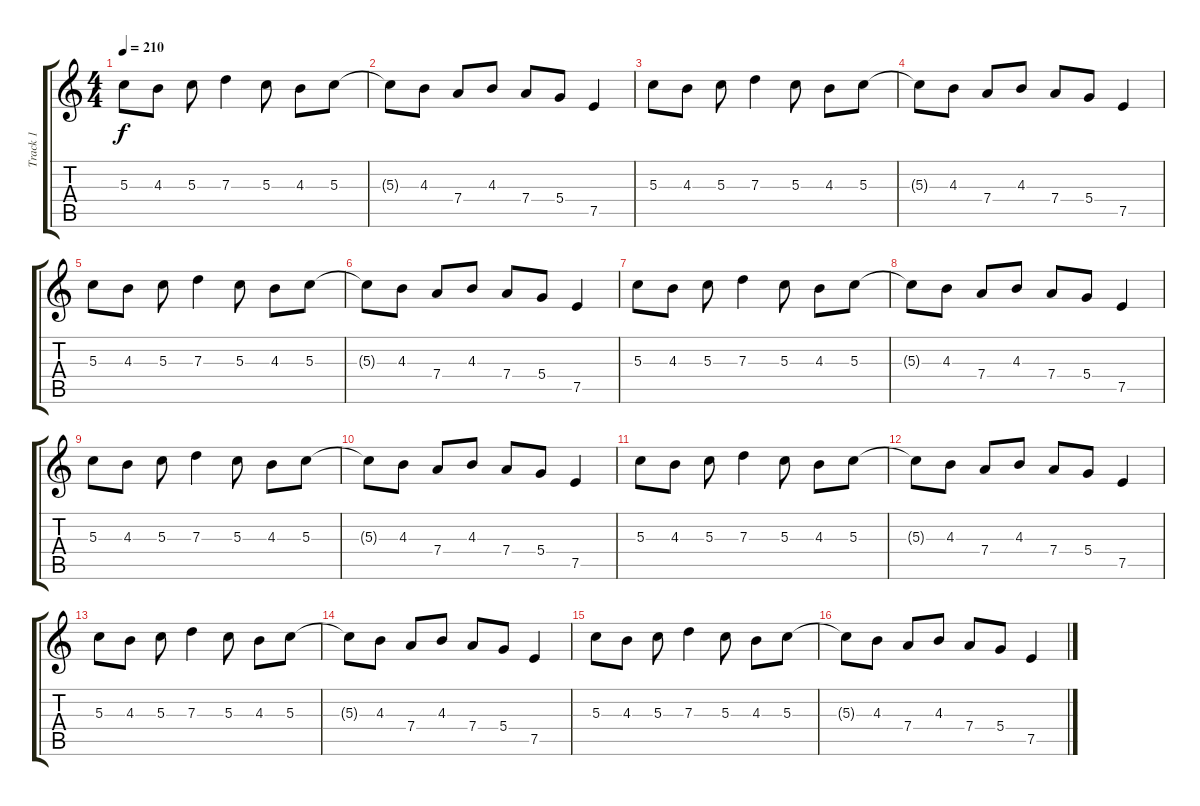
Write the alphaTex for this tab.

\track ("Track 1" "Track 1") {instrument overdrivenguitar}
\staff {score tabs}
\tuning (E4 B3 G3 D3 A2 E2) {hide}
\ts (4 4)
\tempo 210
\clef g2
\ks c
5.3.8{dy f} 4.3.8 5.3.8 7.3.4 5.3.8 4.3.8 5.3.8 |
5.3{t}.8 4.3.8 7.4.8 4.3.8 7.4.8 5.4.8 7.5.4 |
5.3.8 4.3.8 5.3.8 7.3.4 5.3.8 4.3.8 5.3.8 |
5.3{t}.8 4.3.8 7.4.8 4.3.8 7.4.8 5.4.8 7.5.4 |
5.3.8 4.3.8 5.3.8 7.3.4 5.3.8 4.3.8 5.3.8 |
5.3{t}.8 4.3.8 7.4.8 4.3.8 7.4.8 5.4.8 7.5.4 |
5.3.8 4.3.8 5.3.8 7.3.4 5.3.8 4.3.8 5.3.8 |
5.3{t}.8 4.3.8 7.4.8 4.3.8 7.4.8 5.4.8 7.5.4 |
5.3.8 4.3.8 5.3.8 7.3.4 5.3.8 4.3.8 5.3.8 |
5.3{t}.8 4.3.8 7.4.8 4.3.8 7.4.8 5.4.8 7.5.4 |
5.3.8 4.3.8 5.3.8 7.3.4 5.3.8 4.3.8 5.3.8 |
5.3{t}.8 4.3.8 7.4.8 4.3.8 7.4.8 5.4.8 7.5.4 |
5.3.8 4.3.8 5.3.8 7.3.4 5.3.8 4.3.8 5.3.8 |
5.3{t}.8 4.3.8 7.4.8 4.3.8 7.4.8 5.4.8 7.5.4 |
5.3.8 4.3.8 5.3.8 7.3.4 5.3.8 4.3.8 5.3.8 |
5.3{t}.8 4.3.8 7.4.8 4.3.8 7.4.8 5.4.8 7.5.4
